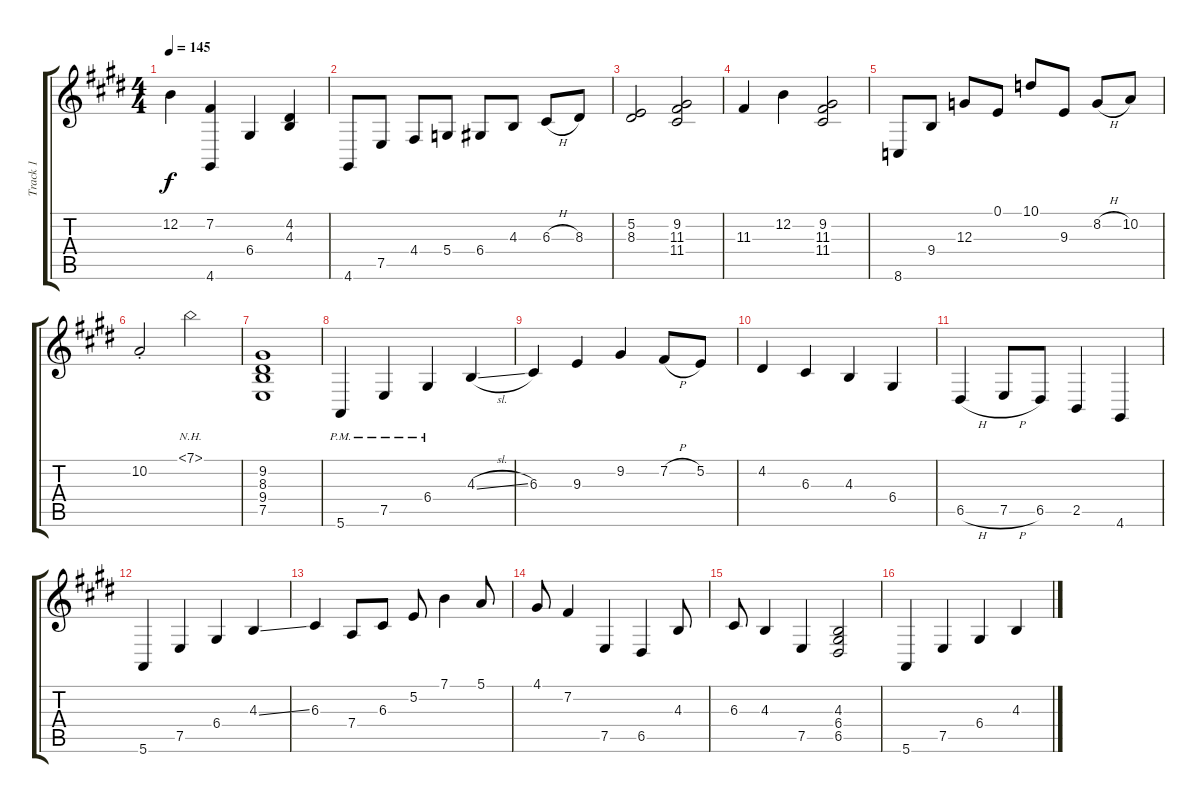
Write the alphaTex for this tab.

\track ("Track 1" "Track 1") {instrument trombone}
\staff {score tabs}
\tuning (E4 B3 G3 D3 A2 E2) {hide}
\ts (4 4)
\tempo 145
\clef g2
\ks e
12.2.4{dy f} (7.2 4.6).4 6.4.4 (4.2 4.3).4 |
4.6.8 7.5.8 4.4.8 5.4.8 6.4.8 4.3.8 6.3{h}.8 8.3.8 |
(5.2 8.3).2 (9.2 11.3 11.4).2 |
11.3.4 12.2.4 (9.2 11.3 11.4).2 |
8.6.8 9.4.8 12.3.8 0.1.8 10.1.8 9.3.8 8.2{h}.8 10.2.8 |
10.2{st}.2 7.1{nh}.2 |
(9.2 8.3 9.4 7.5).1 |
5.6{pm}.4 7.5{pm}.4 6.4{pm}.4 4.3{sl}.4 |
6.3.4 9.3.4 9.2.4 7.2{h}.8 5.2.8 |
4.2.4 6.3.4 4.3.4 6.4.4 |
6.5{h}.4 7.5{h}.8 6.5.8 2.5.4 4.6.4 |
5.6.4 7.5.4 6.4.4 4.3{ss}.4 |
6.3.4 7.4.8 6.3.8 5.2.8 7.1.4 5.1.8 |
4.1.8 7.2.4 7.5.4 6.5.4 4.3.8 |
6.3.8 4.3.4 7.5.4 (4.3 6.4 6.5).2 |
5.6.4 7.5.4 6.4.4 4.3.4
